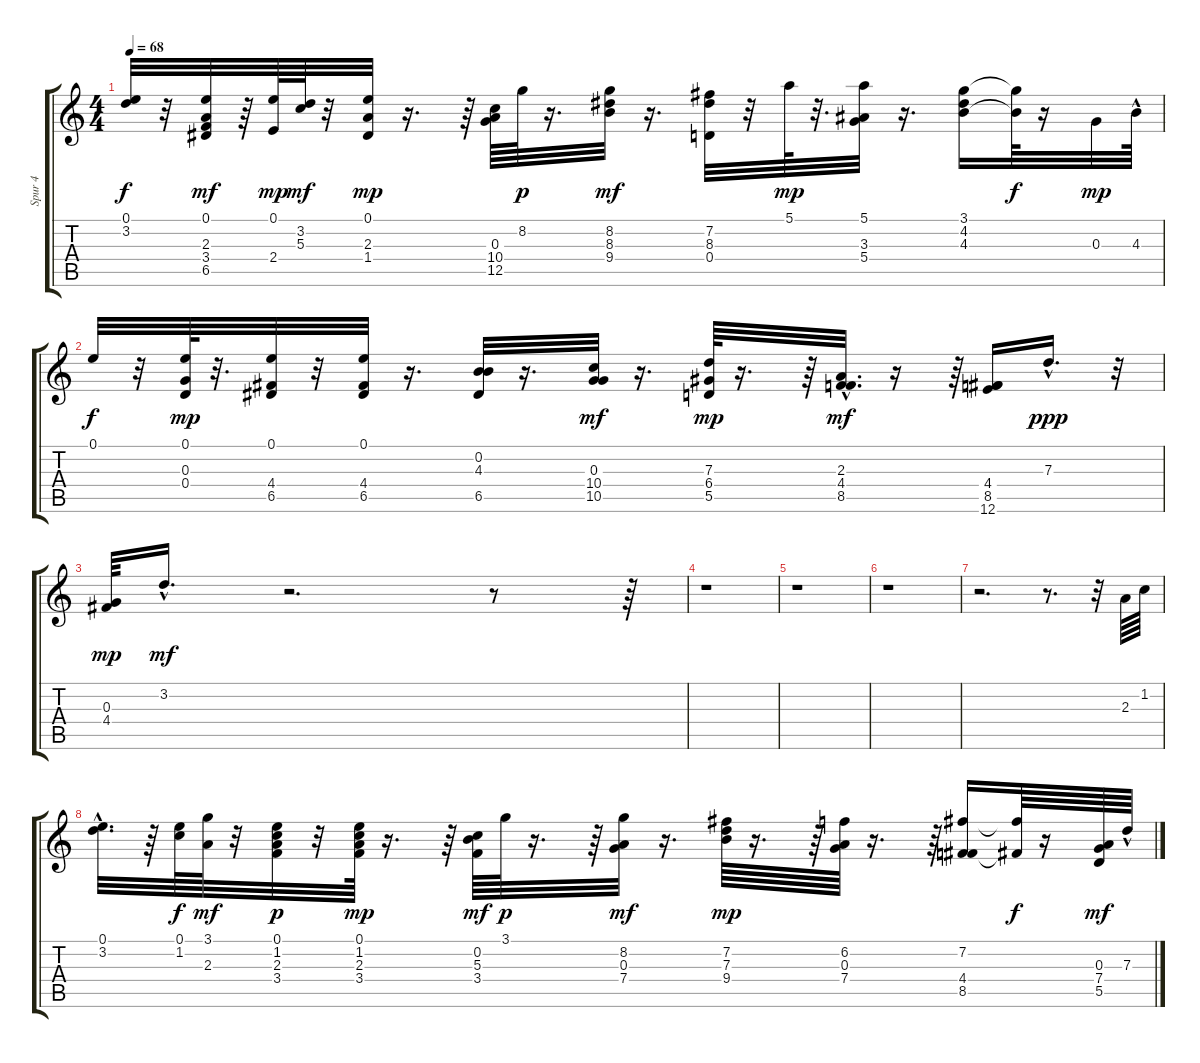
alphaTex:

\track ("Spur 4" "Spur 4") {instrument electricguitarjazz}
\staff {score tabs}
\tuning (E4 B3 G3 D3 A2 E2) {hide}
\ts (4 4)
\tempo 68
\clef g2
\ks c
(0.1{t} 3.2{t}).32{dy f} r.32 (0.1 2.3 3.4 6.5).32{dy mf} r.64 (0.1 2.4).64{dy mp} (3.2 5.3).64{dy mf} r.32 (0.1 2.3 1.4).32{dy mp} r.16{d} r.64 (0.3 10.4 12.5).64 8.2.64{dy p} r.16{d} (8.2 8.3 9.4).32{dy mf} r.16{d} (7.2 8.3 0.4).32 r.32 5.1.64{dy mp} r.32{d} (5.1 3.3 5.4).32 r.16{d} (3.1 4.2 4.3).16 (3.1{t} 4.3{t}).64{dy f} r.16 0.3.32{dy mp} 4.3{hac}.64 |
0.1.32{dy f} r.32 (0.1 0.3 0.4).64{dy mp} r.32{d} (0.1 4.4 6.5).32 r.32 (0.1 4.4 6.5).32 r.16{d} (0.2 4.3 6.5).32 r.16{d} (0.3 10.4 10.5).32{dy mf} r.16{d} (7.3 6.4 5.5).64{dy mp} r.16{d} r.64 (2.3 4.4{hac} 8.5).32{d dy mf} r.16 r.64 (4.4 8.5 12.6).16 7.3{hac}.16{d dy ppp} r.32 |
(0.3 4.4).64{dy mp} 3.2{hac}.16{d dy mf} r.2{d} r.8 r.64 |
r.1 |
r.1 |
r.1 |
r.2{d} r.8{d} r.32 2.3.64 1.2.64 |
(0.1{hac} 3.2{hac}).32{d} r.64 (0.1 1.2).64{dy f} (3.1 2.3).64{dy mf} r.32 (0.1 1.2 2.3 3.4).32{dy p} r.32 (0.1 1.2 2.3 3.4).64{dy mp} r.16{d} r.64 (0.2 5.3 3.4).64{dy mf} 3.1.64{dy p} r.16{d} r.64 (8.2 0.3 7.4).32{dy mf} r.16{d} (7.2 7.3 9.4).64{dy mp} r.16{d} r.64 (6.2 0.3 7.4).64 r.16{d} r.64 (7.2 4.4 8.5).16 (7.2{t} 4.4{t}).64{dy f} r.16 (0.3 7.4 5.5).64{dy mf} 7.3{hac}.64
